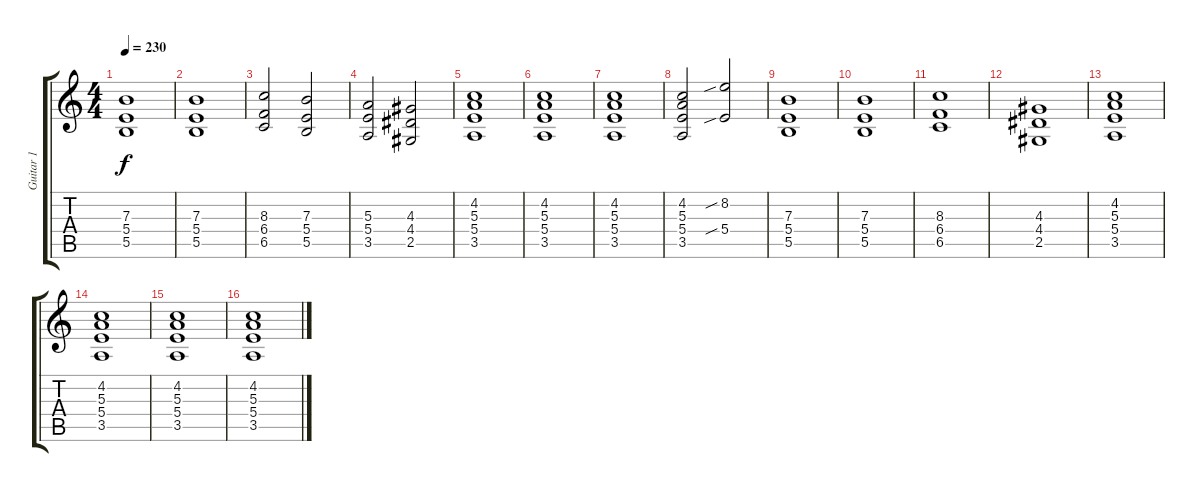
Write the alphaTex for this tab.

\track ("Guitar 1" "Guitar 1") {instrument distortionguitar}
\staff {score tabs}
\tuning (Db4 Ab3 E3 B2 Gb2 Db2) {hide}
\ts (4 4)
\tempo 230
\clef g2
\ks c
(7.3 5.4 5.5).1{dy f} |
(7.3 5.4 5.5).1 |
(8.3 6.4 6.5).2 (7.3 5.4 5.5).2 |
(5.3 5.4 3.5).2 (4.3 4.4 2.5).2 |
(4.2 5.3 5.4 3.5).1 |
(4.2 5.3 5.4 3.5).1 |
(4.2 5.3 5.4 3.5).1 |
(4.2 5.3 5.4 3.5).2 (8.2{sib} 5.4{sib}).2 |
(7.3 5.4 5.5).1 |
(7.3 5.4 5.5).1 |
(8.3 6.4 6.5).1 |
(4.3 4.4 2.5).1 |
(4.2 5.3 5.4 3.5).1 |
(4.2 5.3 5.4 3.5).1 |
(4.2 5.3 5.4 3.5).1 |
(4.2 5.3 5.4 3.5).1
